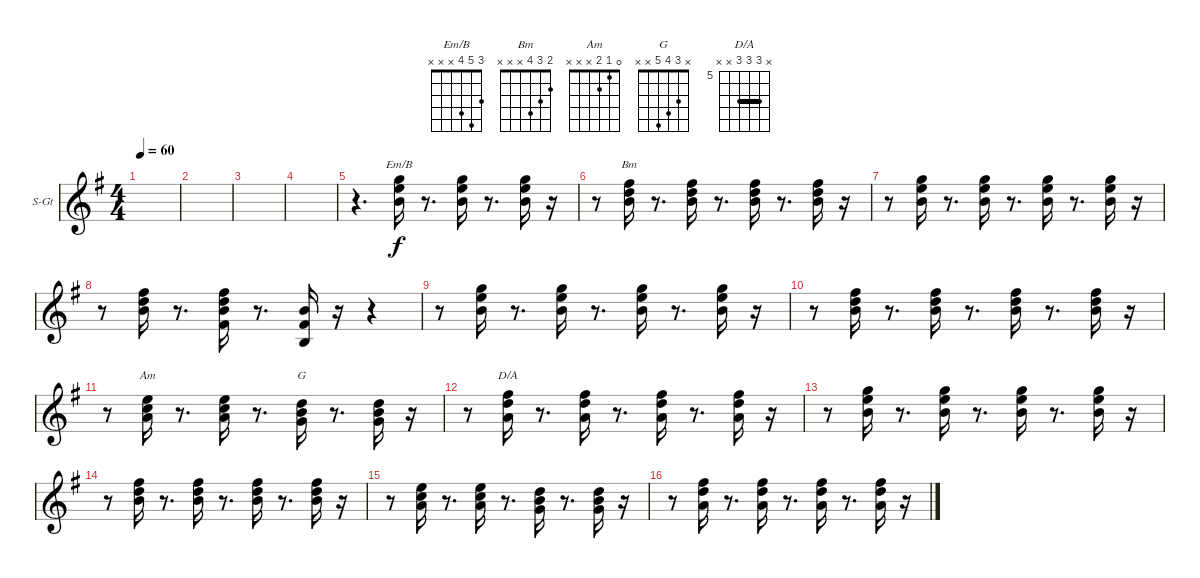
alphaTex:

\defaultSystemsLayout 4
\bracketExtendMode groupsimilarinstruments
\firstSystemTrackNameOrientation horizontal
\otherSystemsTrackNameOrientation horizontal
\track ("Steel Guitar (Manny Charlton)" "S-Gt") {instrument acousticguitarnylon}
\staff {score}
\tuning (E4 B3 G3 D3 A2 E2)
\chord ("Em/B" 3 5 4 x x x)
\chord ("Bm" 2 3 4 x x x)
\chord ("Am" 0 1 2 x x x)
\chord ("G" x 3 4 5 x x)
\chord ("D/A" x 7 7 7 x x) {firstfret 5 barre (7 7)}
\ts (4 4)
\tempo 60
\clef g2
\ks eminor
|
|
|
|
r.4{d} (4.3 5.2 3.1).16{bd 35 ch "Em/B"} r.8{d} (4.3 5.2 3.1).16{bd 34} r.8{d} (4.3 5.2 3.1).16{bd 33} r.16 |
r.8 (4.3 3.2 2.1).16{bd 33 ch "Bm"} r.8{d} (4.3 3.2 2.1).16{bd 33} r.8{d} (4.3 3.2 2.1).16{bd 33} r.8{d} (4.3 3.2 2.1).16{bd 33} r.16 |
r.8 (4.3 5.2 3.1).16{bd 33} r.8{d} (4.3 5.2 3.1).16{bd 33} r.8{d} (4.3 5.2 3.1).16{bd 33} r.8{d} (4.3 5.2 3.1).16{bd 33} r.16 |
r.8 (4.3 3.2 2.1).16{bd 33} r.8{d} (3.2 4.3 4.4 2.1).16{bd 34} r.8{d} (4.3 4.4 2.5).16{bd 37} r.16 r.4 |
r.8 (4.3 5.2 3.1).16{bd 33 dy f} r.8{d} (4.3 5.2 3.1).16{bd 33} r.8{d} (4.3 5.2 3.1).16{bd 33} r.8{d} (4.3 5.2 3.1).16{bd 33} r.16 |
r.8 (4.3 3.2 2.1).16{bd 33} r.8{d} (4.3 3.2 2.1).16{bd 33} r.8{d} (4.3 3.2 2.1).16{bd 33} r.8{d} (4.3 3.2 2.1).16{bd 33} r.16 |
r.8 (2.3 1.2 0.1).16{bd 36 ch "Am"} r.8{d} (2.3 1.2 0.1).16{bd 36} r.8{d} (5.4 4.3 3.2).16{bd 36 ch "G"} r.8{d} (5.4 4.3 3.2).16{bd 36} r.16 |
r.8 (7.4 7.3 7.2).16{bd 36 ch "D/A"} r.8{d} (7.4 7.3 7.2).16{bd 36} r.8{d} (7.4 7.3 7.2).16{bd 36} r.8{d} (7.4 7.3 7.2).16{bd 36} r.16 |
r.8 (4.3 5.2 3.1).16{bd 33} r.8{d} (4.3 5.2 3.1).16{bd 33} r.8{d} (4.3 5.2 3.1).16{bd 33} r.8{d} (4.3 5.2 3.1).16{bd 33} r.16 |
r.8 (4.3 3.2 2.1).16{bd 33} r.8{d} (4.3 3.2 2.1).16{bd 33} r.8{d} (4.3 3.2 2.1).16{bd 33} r.8{d} (4.3 3.2 2.1).16{bd 33} r.16 |
r.8 (2.3 1.2 0.1).16{bd 36} r.8{d} (2.3 1.2 0.1).16{bd 36} r.8{d} (5.4 4.3 3.2).16{bd 36} r.8{d} (5.4 4.3 3.2).16{bd 36} r.16 |
r.8 (7.4 7.3 7.2).16{bd 36} r.8{d} (7.4 7.3 7.2).16{bd 36} r.8{d} (7.4 7.3 7.2).16{bd 36} r.8{d} (7.4 7.3 7.2).16{bd 36} r.16
